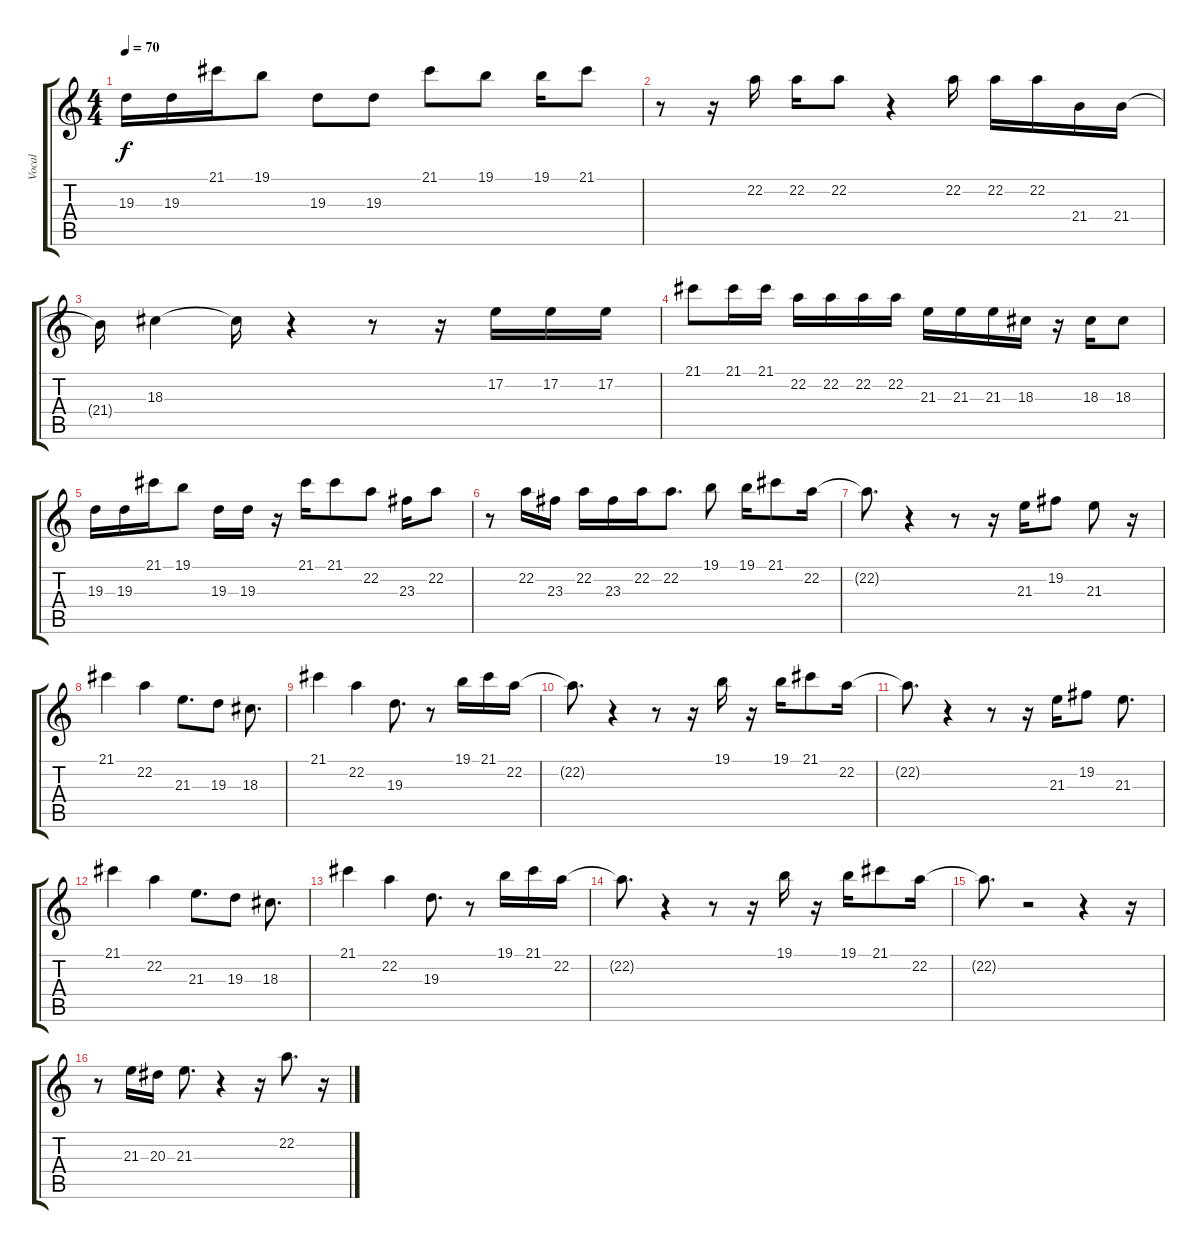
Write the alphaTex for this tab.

\track ("Vocal" "Vocal") {instrument panflute}
\staff {score tabs}
\tuning (E4 B3 G3 D3 A2 E2) {hide}
\ts (4 4)
\tempo 70
\clef g2
\ks c
19.3.16{dy f} 19.3.16 21.1.16 19.1.8 19.3.8 19.3.8 21.1.8 19.1.8 19.1.16 21.1.8 |
r.8 r.16 22.2.16 22.2.16 22.2.8 r.4 22.2.16 22.2.16 22.2.16 21.4.16 21.4.16 |
21.4{t}.16 18.3.4 18.3{t}.16 r.4 r.8 r.16 17.2.16 17.2.16 17.2.16 |
21.1.8 21.1.16 21.1.16 22.2.16 22.2.16 22.2.16 22.2.16 21.3.16 21.3.16 21.3.16 18.3.16 r.16 18.3.16 18.3.8 |
19.3.16 19.3.16 21.1.16 19.1.8 19.3.16 19.3.16 r.16 21.1.16 21.1.8 22.2.8 23.3.16 22.2.8 |
r.8 22.2.16 23.3.16 22.2.16 23.3.16 22.2.16 22.2.8{d} 19.1.8 19.1.16 21.1.8 22.2.16 |
22.2{t}.8{d} r.4 r.8 r.16 21.3.16 19.2.8 21.3.8 r.16 |
21.1.4 22.2.4 21.3.8{d} 19.3.8 18.3.8{d} |
21.1.4 22.2.4 19.3.8{d} r.8 19.1.16 21.1.16 22.2.16 |
22.2{t}.8{d} r.4 r.8 r.16 19.1.16 r.16 19.1.16 21.1.8 22.2.16 |
22.2{t}.8{d} r.4 r.8 r.16 21.3.16 19.2.8 21.3.8{d} |
21.1.4 22.2.4 21.3.8{d} 19.3.8 18.3.8{d} |
21.1.4 22.2.4 19.3.8{d} r.8 19.1.16 21.1.16 22.2.16 |
22.2{t}.8{d} r.4 r.8 r.16 19.1.16 r.16 19.1.16 21.1.8 22.2.16 |
22.2{t}.8{d} r.2 r.4 r.16 |
r.8 21.3.16 20.3.16 21.3.8{d} r.4 r.16 22.2.8{d} r.16
